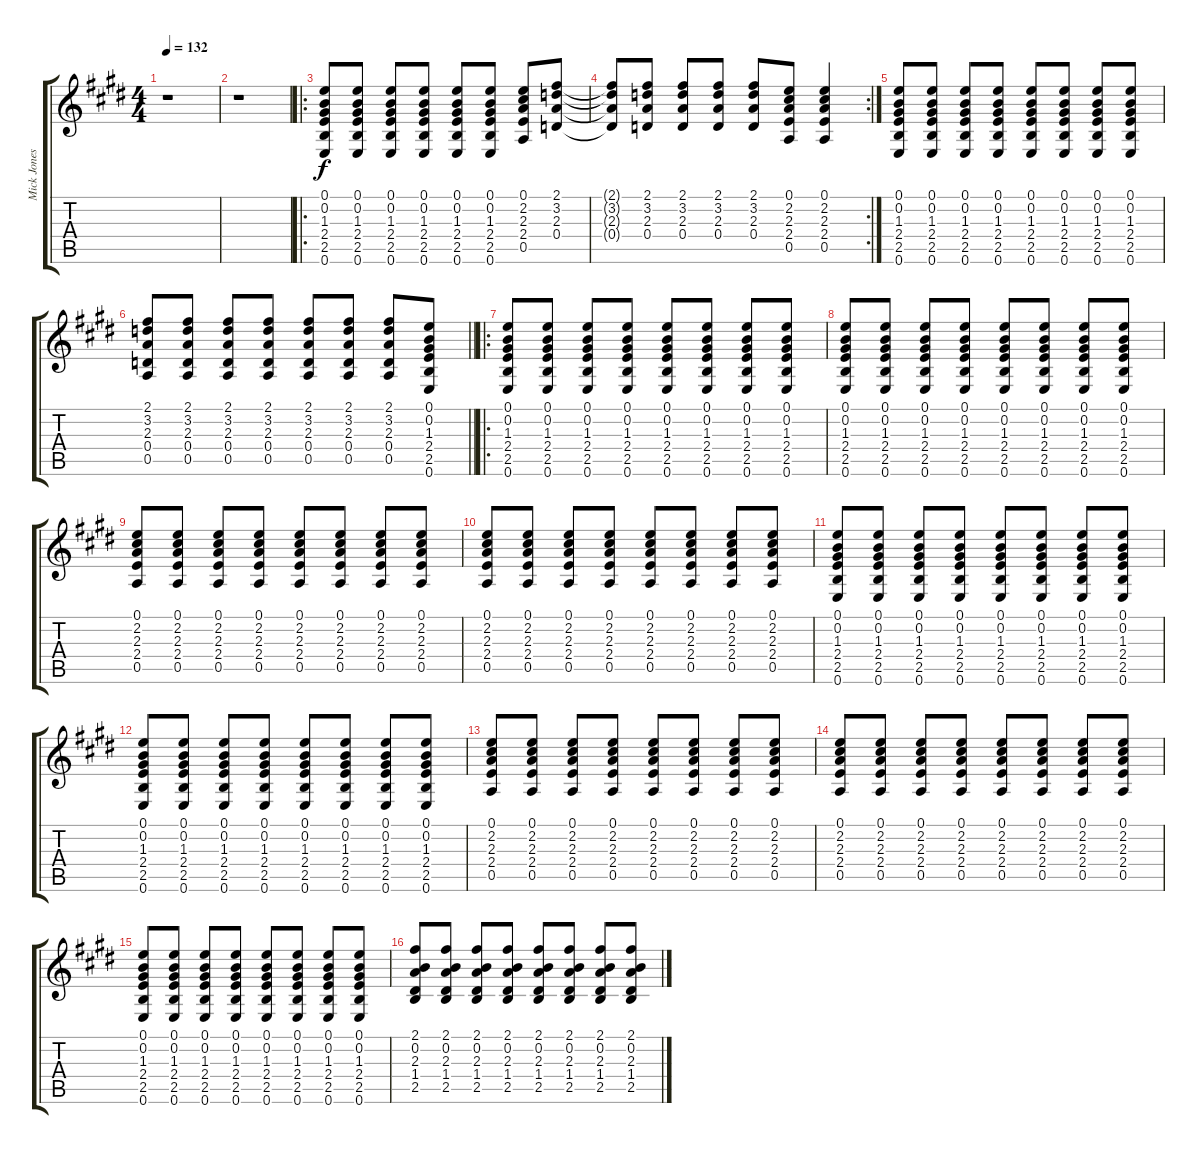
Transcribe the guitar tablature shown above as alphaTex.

\track ("Mick Jones - Gtr. 3 (Ac. Gtr.)" "Mick Jones") {instrument acousticguitarsteel}
\staff {score tabs}
\tuning (E4 B3 G3 D3 A2 E2) {hide}
\ts (4 4)
\tempo 132
\clef g2
\ks e
r.1{dy f instrument acousticguitarsteel} |
\ks c#minor
r.1 |
\ro
(0.1 0.2 1.3 2.4 2.5 0.6).8 (0.1 0.2 1.3 2.4 2.5 0.6).8 (0.1 0.2 1.3 2.4 2.5 0.6).8 (0.1 0.2 1.3 2.4 2.5 0.6).8 (0.1 0.2 1.3 2.4 2.5 0.6).8 (0.1 0.2 1.3 2.4 2.5 0.6).8 (0.1 2.2 2.3 2.4 0.5).8 (2.1 3.2 2.3 0.4).8 |
\rc 2
\ks e
(2.1{t} 3.2{t} 2.3{t} 0.4{t}).8 (2.1 3.2 2.3 0.4).8 (2.1 3.2 2.3 0.4).8 (2.1 3.2 2.3 0.4).8 (2.1 3.2 2.3 0.4).8 (0.1 2.2 2.3 2.4 0.5).8 (0.1 2.2 2.3 2.4 0.5).4 |
\ks c#minor
(0.1 0.2 1.3 2.4 2.5 0.6).8 (0.1 0.2 1.3 2.4 2.5 0.6).8 (0.1 0.2 1.3 2.4 2.5 0.6).8 (0.1 0.2 1.3 2.4 2.5 0.6).8 (0.1 0.2 1.3 2.4 2.5 0.6).8 (0.1 0.2 1.3 2.4 2.5 0.6).8 (0.1 0.2 1.3 2.4 2.5 0.6).8 (0.1 0.2 1.3 2.4 2.5 0.6).8 |
\barLineRight lightlight
(2.1 3.2 2.3 0.4 0.5).8 (2.1 3.2 2.3 0.4 0.5).8 (2.1 3.2 2.3 0.4 0.5).8 (2.1 3.2 2.3 0.4 0.5).8 (2.1 3.2 2.3 0.4 0.5).8 (2.1 3.2 2.3 0.4 0.5).8 (2.1 3.2 2.3 0.4 0.5).8 (0.1 0.2 1.3 2.4 2.5 0.6).8 |
\ro
\ks e
(0.1 0.2 1.3 2.4 2.5 0.6).8 (0.1 0.2 1.3 2.4 2.5 0.6).8 (0.1 0.2 1.3 2.4 2.5 0.6).8 (0.1 0.2 1.3 2.4 2.5 0.6).8 (0.1 0.2 1.3 2.4 2.5 0.6).8 (0.1 0.2 1.3 2.4 2.5 0.6).8 (0.1 0.2 1.3 2.4 2.5 0.6).8 (0.1 0.2 1.3 2.4 2.5 0.6).8 |
\ks c#minor
(0.1 0.2 1.3 2.4 2.5 0.6).8 (0.1 0.2 1.3 2.4 2.5 0.6).8 (0.1 0.2 1.3 2.4 2.5 0.6).8 (0.1 0.2 1.3 2.4 2.5 0.6).8 (0.1 0.2 1.3 2.4 2.5 0.6).8 (0.1 0.2 1.3 2.4 2.5 0.6).8 (0.1 0.2 1.3 2.4 2.5 0.6).8 (0.1 0.2 1.3 2.4 2.5 0.6).8 |
(0.1 2.2 2.3 2.4 0.5).8 (0.1 2.2 2.3 2.4 0.5).8 (0.1 2.2 2.3 2.4 0.5).8 (0.1 2.2 2.3 2.4 0.5).8 (0.1 2.2 2.3 2.4 0.5).8 (0.1 2.2 2.3 2.4 0.5).8 (0.1 2.2 2.3 2.4 0.5).8 (0.1 2.2 2.3 2.4 0.5).8 |
\ks e
(0.1 2.2 2.3 2.4 0.5).8 (0.1 2.2 2.3 2.4 0.5).8 (0.1 2.2 2.3 2.4 0.5).8 (0.1 2.2 2.3 2.4 0.5).8 (0.1 2.2 2.3 2.4 0.5).8 (0.1 2.2 2.3 2.4 0.5).8 (0.1 2.2 2.3 2.4 0.5).8 (0.1 2.2 2.3 2.4 0.5).8 |
\ks c#minor
(0.1 0.2 1.3 2.4 2.5 0.6).8 (0.1 0.2 1.3 2.4 2.5 0.6).8 (0.1 0.2 1.3 2.4 2.5 0.6).8 (0.1 0.2 1.3 2.4 2.5 0.6).8 (0.1 0.2 1.3 2.4 2.5 0.6).8 (0.1 0.2 1.3 2.4 2.5 0.6).8 (0.1 0.2 1.3 2.4 2.5 0.6).8 (0.1 0.2 1.3 2.4 2.5 0.6).8 |
(0.1 0.2 1.3 2.4 2.5 0.6).8 (0.1 0.2 1.3 2.4 2.5 0.6).8 (0.1 0.2 1.3 2.4 2.5 0.6).8 (0.1 0.2 1.3 2.4 2.5 0.6).8 (0.1 0.2 1.3 2.4 2.5 0.6).8 (0.1 0.2 1.3 2.4 2.5 0.6).8 (0.1 0.2 1.3 2.4 2.5 0.6).8 (0.1 0.2 1.3 2.4 2.5 0.6).8 |
\ks e
(0.1 2.2 2.3 2.4 0.5).8 (0.1 2.2 2.3 2.4 0.5).8 (0.1 2.2 2.3 2.4 0.5).8 (0.1 2.2 2.3 2.4 0.5).8 (0.1 2.2 2.3 2.4 0.5).8 (0.1 2.2 2.3 2.4 0.5).8 (0.1 2.2 2.3 2.4 0.5).8 (0.1 2.2 2.3 2.4 0.5).8 |
\ks c#minor
(0.1 2.2 2.3 2.4 0.5).8 (0.1 2.2 2.3 2.4 0.5).8 (0.1 2.2 2.3 2.4 0.5).8 (0.1 2.2 2.3 2.4 0.5).8 (0.1 2.2 2.3 2.4 0.5).8 (0.1 2.2 2.3 2.4 0.5).8 (0.1 2.2 2.3 2.4 0.5).8 (0.1 2.2 2.3 2.4 0.5).8 |
(0.1 0.2 1.3 2.4 2.5 0.6).8 (0.1 0.2 1.3 2.4 2.5 0.6).8 (0.1 0.2 1.3 2.4 2.5 0.6).8 (0.1 0.2 1.3 2.4 2.5 0.6).8 (0.1 0.2 1.3 2.4 2.5 0.6).8 (0.1 0.2 1.3 2.4 2.5 0.6).8 (0.1 0.2 1.3 2.4 2.5 0.6).8 (0.1 0.2 1.3 2.4 2.5 0.6).8 |
(2.1 0.2 2.3 1.4 2.5).8 (2.1 0.2 2.3 1.4 2.5).8 (2.1 0.2 2.3 1.4 2.5).8 (2.1 0.2 2.3 1.4 2.5).8 (2.1 0.2 2.3 1.4 2.5).8 (2.1 0.2 2.3 1.4 2.5).8 (2.1 0.2 2.3 1.4 2.5).8 (2.1 0.2 2.3 1.4 2.5).8
